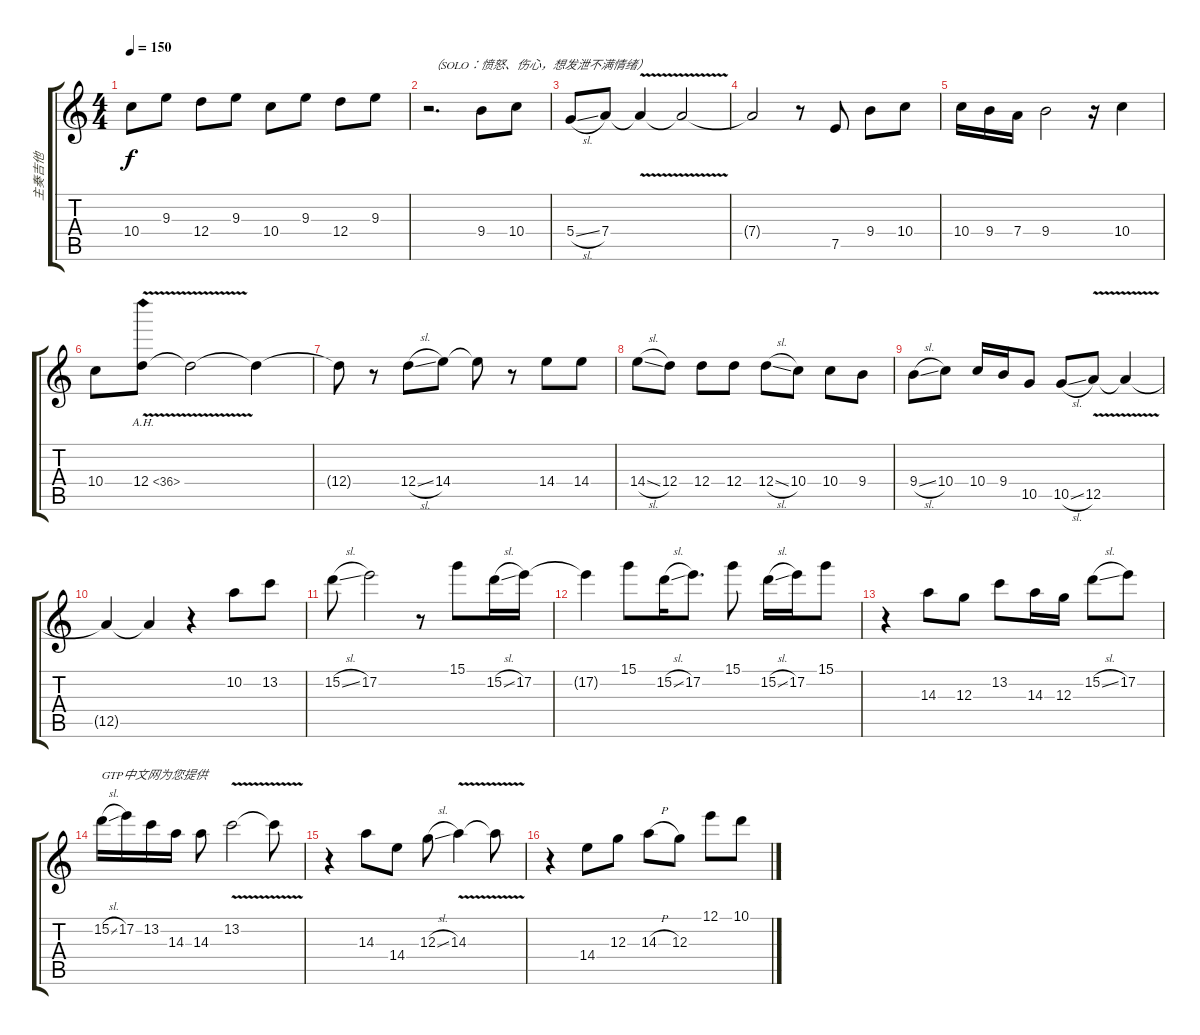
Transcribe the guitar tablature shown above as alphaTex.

\track ("主奏吉他" "主奏吉他") {instrument overdrivenguitar}
\staff {score tabs}
\tuning (E4 B3 G3 D3 A2 E2) {hide}
\ts (4 4)
\tempo 150
\clef g2
\ks c
10.4.8{dy f} 9.3.8 12.4.8 9.3.8 10.4.8 9.3.8 12.4.8 9.3.8 |
r.2{d txt "（SOLO：愤怒、伤心，想发泄不满情绪）" volume 16 balance 8 instrument overdrivenguitar} 9.4.8 10.4.8 |
5.4{sl}.8 7.4.8 7.4{v t}.4 7.4{t}.2 |
7.4{t}.2 r.8 7.5.8 9.4.8 10.4.8 |
10.4.16 9.4.16 7.4.16 9.4.2 r.16 10.4.4 |
10.4.8 12.4{ah 24 v}.8 12.4{t}.2 12.4{t}.4 |
12.4{t}.8 r.8 12.4{sl}.8 14.4.8 14.4{t}.8 r.8 14.4.8 14.4.8 |
14.4{sl}.8 12.4.8 12.4.8 12.4.8 12.4{sl}.8 10.4.8 10.4.8 9.4.8 |
9.4{sl}.8 10.4.8 10.4.16 9.4.16 10.5.8 10.5{sl}.8 12.5{v}.8 12.5{t}.4 |
12.5{t}.4 12.5{t}.4 r.4 10.2.8 13.2.8 |
15.2{sl}.8 17.2.2 r.8 15.1.8 15.2{sl}.16 17.2.16 |
17.2{t}.4 15.1.8 15.2{sl}.16 17.2.8{d} 15.1.8 15.2{sl}.16 17.2.16 15.1.8 |
r.4 14.3.8 12.3.8 13.2.8 14.3.16 12.3.16 15.2{sl}.8 17.2.8 |
15.2{sl}.16{txt "GTP中文网为您提供"} 17.2.16 13.2.16 14.3.16 14.3.8 13.2{v}.2 13.2{t}.8 |
r.4 14.3.8 14.4.8 12.3{sl}.8 14.3{v}.4 14.3{t}.8 |
r.4 14.4.8 12.3.8 14.3{h}.8 12.3.8 12.1.8 10.1.8
